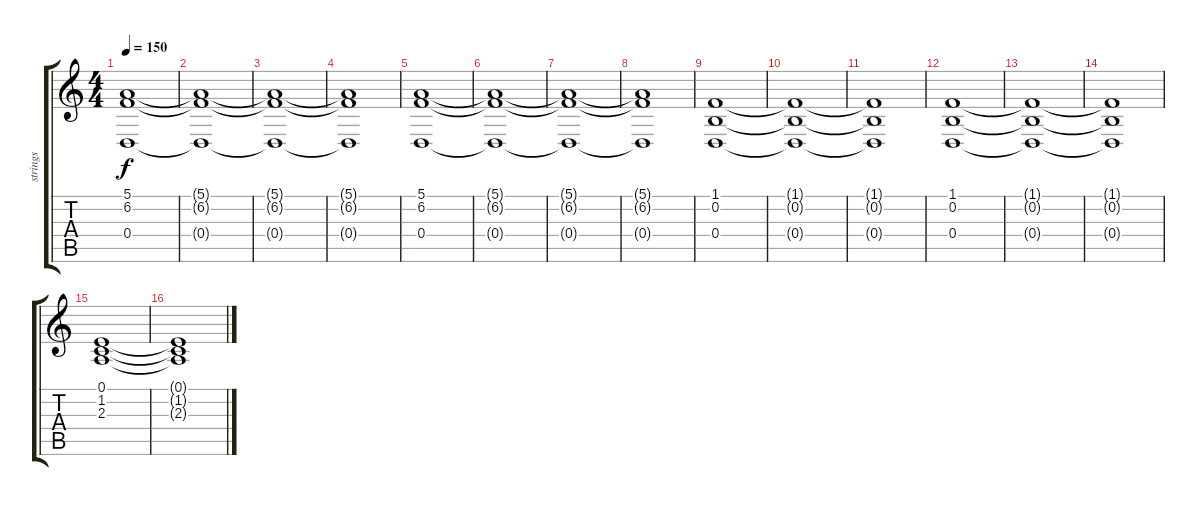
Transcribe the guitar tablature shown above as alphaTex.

\track ("strings" "strings") {instrument stringensemble2}
\staff {score tabs}
\tuning (E4 B3 G3 D3 A2 E2) {hide}
\ts (4 4)
\tempo 150
\clef g2
\ks c
(5.1 6.2 0.4).1{dy f} |
(5.1{t} 6.2{t} 0.4{t}).1 |
(5.1{t} 6.2{t} 0.4{t}).1 |
(5.1{t} 6.2{t} 0.4{t}).1 |
(5.1 6.2 0.4).1 |
(5.1{t} 6.2{t} 0.4{t}).1 |
(5.1{t} 6.2{t} 0.4{t}).1 |
(5.1{t} 6.2{t} 0.4{t}).1 |
(1.1 0.2 0.4).1 |
(1.1{t} 0.2{t} 0.4{t}).1 |
(1.1{t} 0.2{t} 0.4{t}).1 |
(1.1 0.2 0.4).1 |
(1.1{t} 0.2{t} 0.4{t}).1 |
(1.1{t} 0.2{t} 0.4{t}).1 |
(0.1 1.2 2.3).1 |
(0.1{t} 1.2{t} 2.3{t}).1
